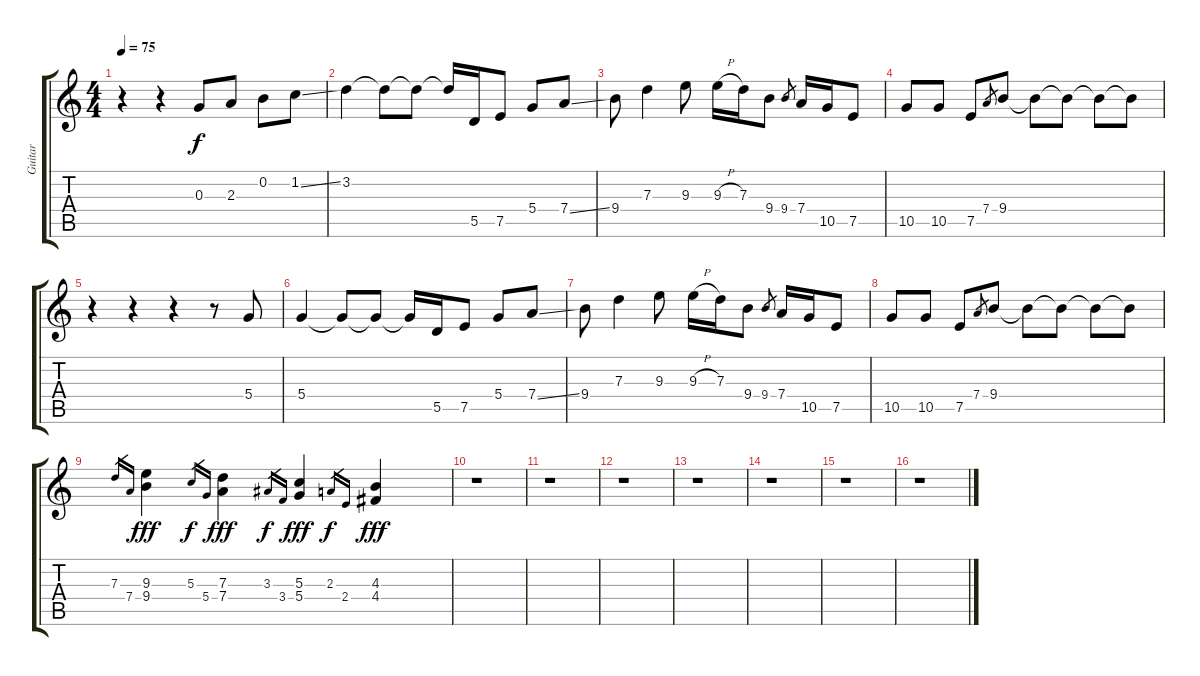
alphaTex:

\track ("Guitar" "Guitar") {instrument acousticguitarsteel}
\staff {score tabs}
\tuning (E4 B3 G3 D3 A2 E2) {hide}
\ts (4 4)
\tempo 75
\clef g2
\ks c
r.4{dy f instrument acousticguitarsteel} r.4 0.3.8 2.3.8 0.2.8 1.2{ss}.8 |
3.2.4 3.2{t}.8 3.2{t}.8 3.2{t}.16 5.5.16 7.5.8 5.4.8 7.4{ss}.8 |
9.4.8 7.3.4 9.3.8 9.3{h}.16 7.3.16 9.4.8 9.4.8{gr} 7.4.16 10.5.16 7.5.8 |
10.5.8 10.5.8 7.5.8 7.4.8{gr} 9.4.8 9.4{t}.8 9.4{t}.8 9.4{t}.8 9.4{t}.8 |
r.4 r.4 r.4 r.8 5.4.8 |
5.4.4 5.4{t}.8 5.4{t}.8 5.4{t}.16 5.5.16 7.5.8 5.4.8 7.4{ss}.8 |
9.4.8 7.3.4 9.3.8 9.3{h}.16 7.3.16 9.4.8 9.4.8{gr} 7.4.16 10.5.16 7.5.8 |
10.5.8 10.5.8 7.5.8 7.4.8{gr} 9.4.8 9.4{t}.8 9.4{t}.8 9.4{t}.8 9.4{t}.8 |
7.3.16{gr} 7.4.16{gr} (9.3 9.4).4{dy fff} 5.3.16{gr dy f} 5.4.16{gr} (7.3 7.4).4{dy fff} 3.3.16{gr dy f} 3.4.16{gr} (5.3 5.4).4{dy fff} 2.3.16{gr dy f} 2.4.16{gr} (4.3 4.4).4{dy fff} |
r.1 |
r.1 |
r.1 |
r.1 |
r.1 |
r.1 |
r.1
